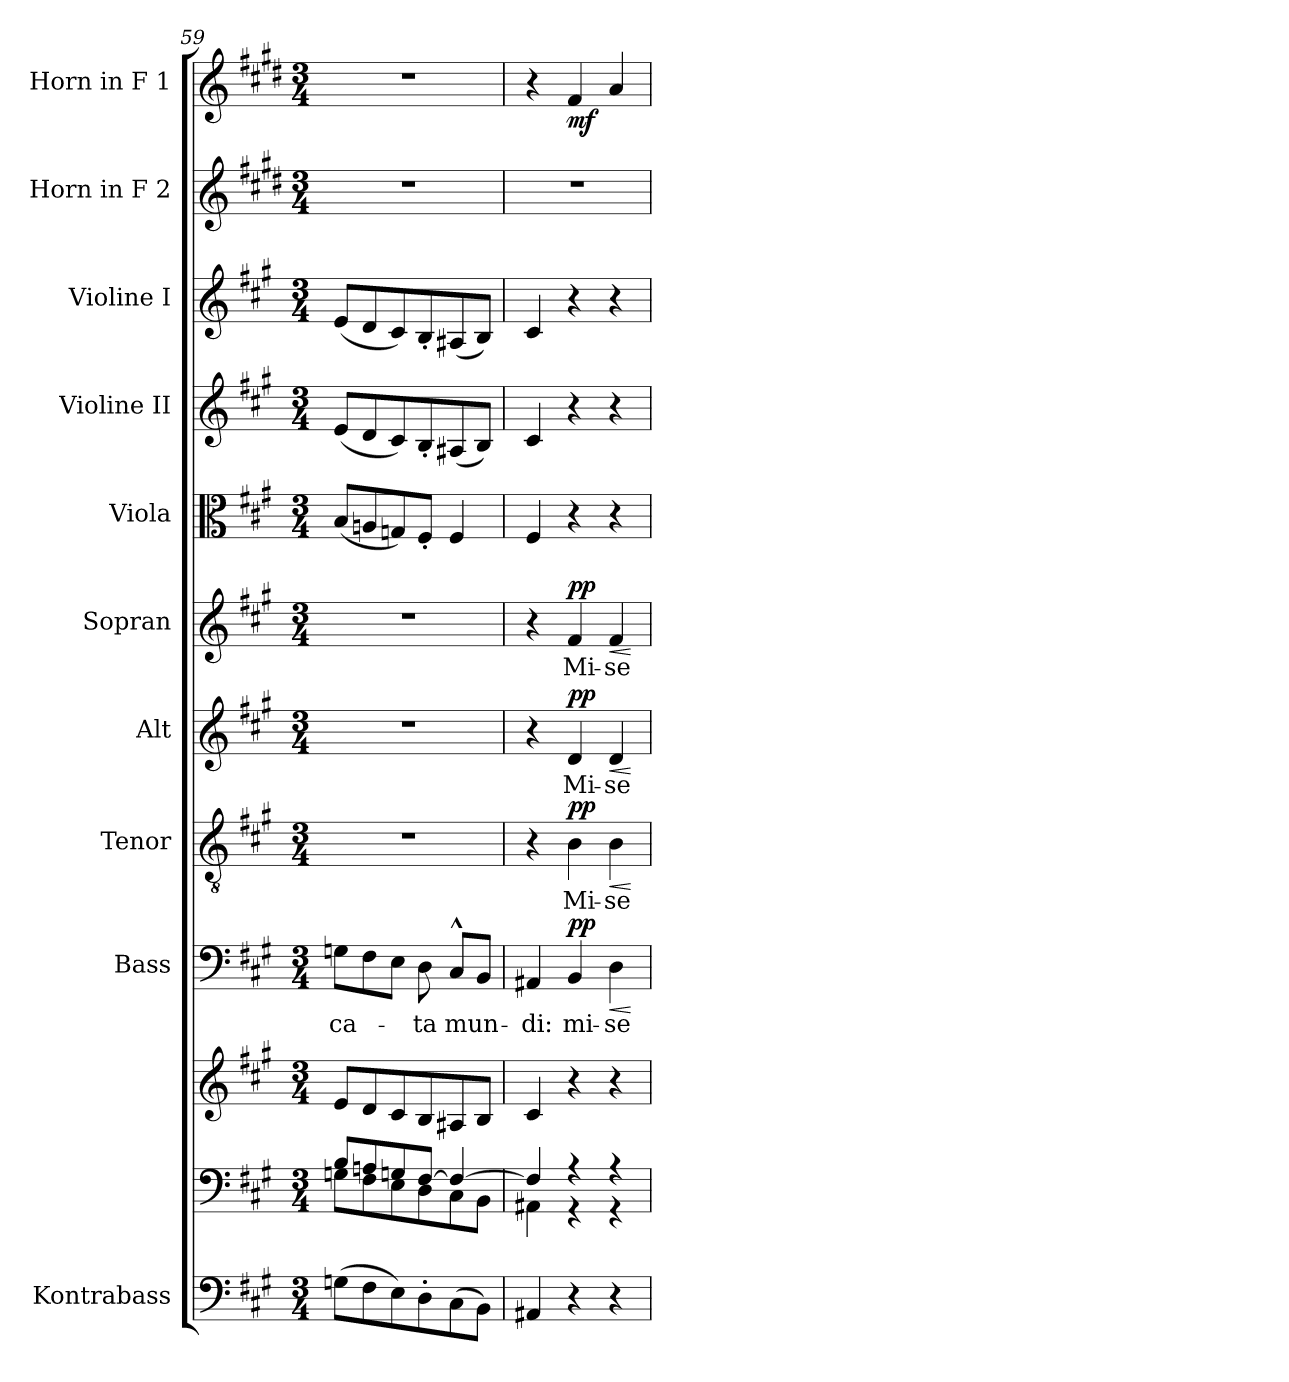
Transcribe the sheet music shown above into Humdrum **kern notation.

**kern	**kern	**kern	**kern	**text	**dynam	**kern	**text	**dynam	**kern	**text	**dynam	**kern	**text	**dynam	**kern	**kern	**kern	**kern	**kern	**dynam
*part11	*part10	*part10	*part9	*part9	*part9	*part8	*part8	*part8	*part7	*part7	*part7	*part6	*part6	*part6	*part5	*part4	*part3	*part2	*part1	*part1
*staff12	*staff11	*staff10	*staff9	*staff9	*staff9	*staff8	*staff8	*staff8	*staff7	*staff7	*staff7	*staff6	*staff6	*staff6	*staff5	*staff4	*staff3	*staff2	*staff1	*staff1
*I"Kontrabass	*	*	*I"Bass	*	*	*I"Tenor	*	*	*I"Alt	*	*	*I"Sopran	*	*	*I"Viola	*I"Violine II	*I"Violine I	*I"Horn in F 2	*I"Horn in F 1	*
*I'Kb.	*	*	*I'B.	*	*	*I'T.	*	*	*I'A.	*	*	*I'S.	*	*	*I'Vla.	*I'Vl. II	*I'Vl. I	*	*	*
*clefF4	*clefF4	*clefG2	*clefF4	*	*	*clefGv2	*	*	*clefG2	*	*	*clefG2	*	*	*clefC3	*clefG2	*clefG2	*clefG2	*clefG2	*
*ITrd7c12	*	*	*	*	*	*	*	*	*	*	*	*	*	*	*	*	*	*ITrd4c7	*ITrd4c7	*
*k[f#c#g#]	*k[f#c#g#]	*k[f#c#g#]	*k[f#c#g#]	*	*	*k[f#c#g#]	*	*	*k[f#c#g#]	*	*	*k[f#c#g#]	*	*	*k[f#c#g#]	*k[f#c#g#]	*k[f#c#g#]	*k[f#c#g#]	*k[f#c#g#]	*
*A:	*A:	*A:	*A:	*	*	*A:	*	*	*A:	*	*	*A:	*	*	*A:	*A:	*A:	*A:	*A:	*
*M3/4	*M3/4	*M3/4	*M3/4	*	*	*M3/4	*	*	*M3/4	*	*	*M3/4	*	*	*M3/4	*M3/4	*M3/4	*M3/4	*M3/4	*
=59	=59	=59	=59	=59	=59	=59	=59	=59	=59	=59	=59	=59	=59	=59	=59	=59	=59	=59	=59	=59
*	*^	*	*	*	*	*	*	*	*	*	*	*	*	*	*	*	*	*	*	*
!	!	!	!	!	!LO:LY:b	!	!	!	!	!	!	!	!	!	!	!	!	!	!	!	!
(>8GGn\L	8B/L	8Gn\L	8e/L	8Gn\L	-ca-	.	2.r	.	.	2.r	.	.	2.r	.	.	(<8B/L	(<8e/L	(<8e/L	2.r	2.r	.
8FF#\	8An/	8F#\	8d/	8F#\	.	.	.	.	.	.	.	.	.	.	.	8An/	8d/	8d/	.	.	.
8EE\)	8Gn/	8E\	8c#/	8E\J	.	.	.	.	.	.	.	.	.	.	.	8Gn/)	8c#/)	8c#/)	.	.	.
!	!	!	!	!	!LO:LY:b	!	!	!	!	!	!	!	!	!	!	!	!	!	!	!	!
8DD'>\	[>8F#/J	8D\	8B/	8D\	-ta	.	.	.	.	.	.	.	.	.	.	8F#'</J	8B'</	8B'</	.	.	.
!	!	!	!	!	!LO:LY:b	!	!	!	!	!	!	!	!	!	!	!	!	!	!	!	!
(>8CC#\	4F#/_	8C#\	8A#X/	8C#^^>/L	mun-	.	.	.	.	.	.	.	.	.	.	4F#/	(<8A#X/	(<8A#X/	.	.	.
8BBB\J)	.	8BB\J	8B/J	8BB/J	.	.	.	.	.	.	.	.	.	.	.	.	8B/J)	8B/J)	.	.	.
=60	=60	=60	=60	=60	=60	=60	=60	=60	=60	=60	=60	=60	=60	=60	=60	=60	=60	=60	=60	=60	=60
!	!	!	!	!	!LO:LY:b	!	!	!	!	!	!	!	!	!	!	!	!	!	!	!	!
4AAA#X/	4F#/]	4AA#X\	4c#/	4AA#X/	-di:	.	4r	.	.	4r	.	.	4r	.	.	4F#/	4c#/	4c#/	2.r	4r	.
!	!	!	!	!	!LO:LY:b	!LO:DY:a	!	!LO:LY:b	!LO:DY:a	!	!LO:LY:b	!LO:DY:a	!	!LO:LY:b	!LO:DY:a	!	!	!	!	!	!LO:DY:b
4r	4r	4r	4r	4BB/	mi-	pp	4B\	Mi-	pp	4d/	Mi-	pp	4f#/	Mi-	pp	4r	4r	4r	.	4B/	mf
!	!	!	!	!	!LO:LY:b	!LO:HP:b	!	!LO:LY:b	!LO:HP:b	!	!LO:LY:b	!LO:HP:b	!	!LO:LY:b	!LO:HP:b	!	!	!	!	!	!
4r	4r	4r	4r	4D\	-se-	<	4B\	-se-	<	4d/	-se-	<	4f#/	-se-	<	4r	4r	4r	.	4d/	.
*	*v	*v	*	*	*	*	*	*	*	*	*	*	*	*	*	*	*	*	*	*	*
.	.	.	.	.	[	.	.	[	.	.	[	.	.	[	.	.	.	.	.	.
=	=	=	=	=	=	=	=	=	=	=	=	=	=	=	=	=	=	=	=	=
*-	*-	*-	*-	*-	*-	*-	*-	*-	*-	*-	*-	*-	*-	*-	*-	*-	*-	*-	*-	*-
